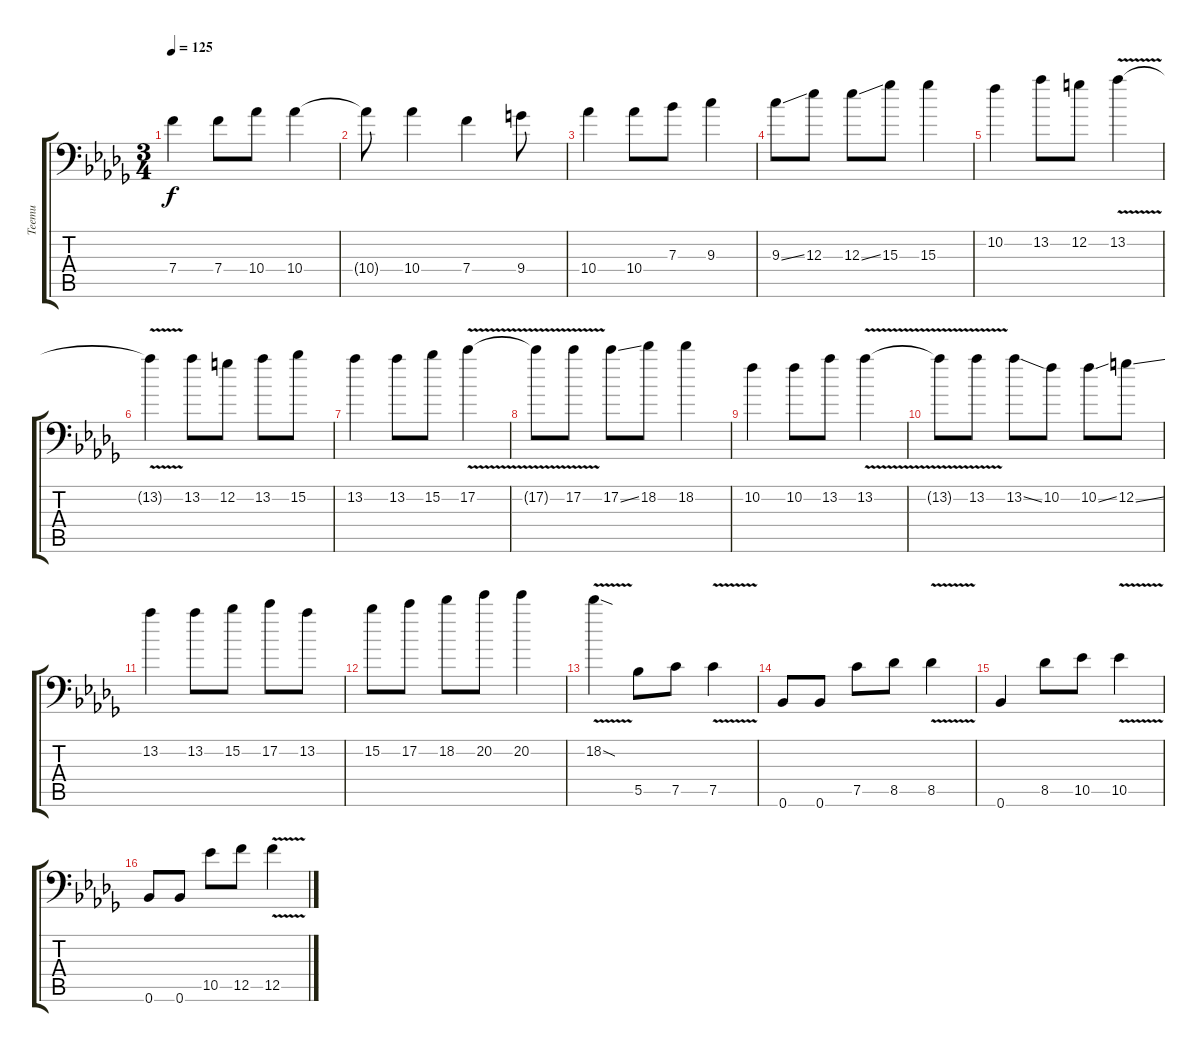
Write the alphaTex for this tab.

\track ("Teemu" "Teemu") {instrument distortionguitar}
\staff {score tabs}
\tuning (C4 G3 Eb3 Bb2 F2 Bb1) {hide}
\ts (3 4)
\tempo 125
\clef f4
\ks bbminor
7.4.4{dy f} 7.4.8 10.4.8 10.4.4 |
10.4{t}.8 10.4.4 7.4.4 9.4.8 |
10.4.4 10.4.8 7.3.8 9.3.4 |
9.3{ss}.8 12.3.8 12.3{ss}.8 15.3.8 15.3.4 |
10.2.4 13.2.8 12.2.8 13.2{v}.4 |
13.2{v t}.4 13.2.8 12.2.8 13.2.8 15.2.8 |
13.2.4 13.2.8 15.2.8 17.2{v}.4 |
17.2{v t}.8 17.2{v}.8 17.2{ss}.8 18.2.8 18.2.4 |
10.2.4 10.2.8 13.2.8 13.2{v}.4 |
13.2{v t}.8 13.2{v}.8 13.2{ss}.8 10.2.8 10.2{ss}.8 12.2{ss}.8 |
13.2.4 13.2.8 15.2.8 17.2.8 13.2.8 |
15.2.8 17.2.8 18.2.8 20.2.8 20.2.4 |
18.2{v sod}.4 5.5.8 7.5.8 7.5{v}.4 |
0.6.8 0.6.8 7.5.8 8.5.8 8.5{v}.4 |
0.6.4 8.5.8 10.5.8 10.5{v}.4 |
0.6.8 0.6.8 10.5.8 12.5.8 12.5{v}.4
